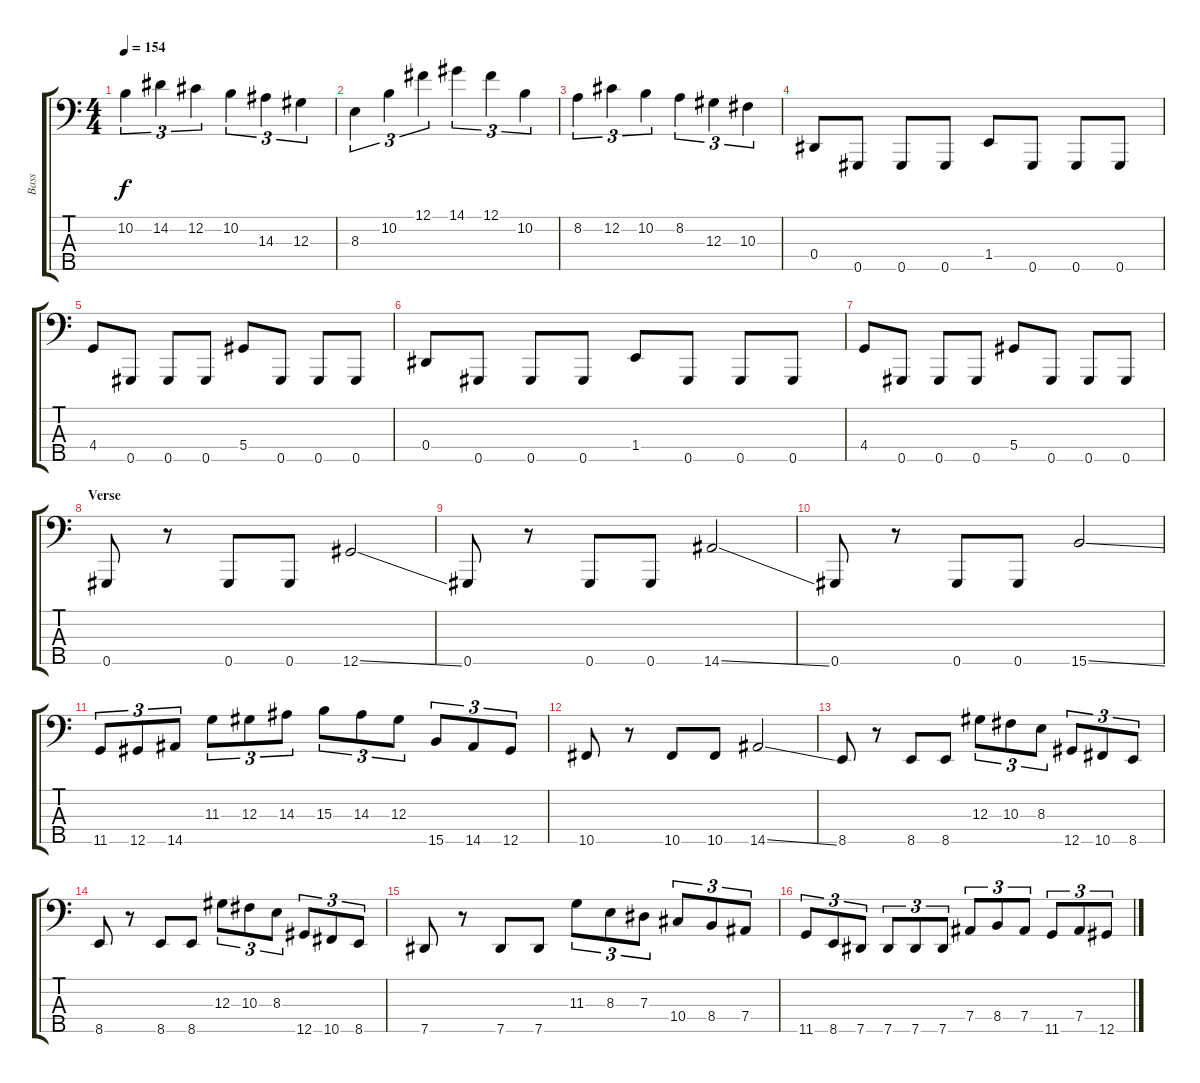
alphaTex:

\track ("Bass" "Bass") {instrument electricbasspick}
\staff {score tabs}
\tuning (Gb2 Db2 Ab1 Eb1 Ab0) {hide}
\ts (4 4)
\tempo 154
\clef f4
\ks c
10.2.4{tu (3 2) dy f} 14.2.4{tu (3 2)} 12.2.4{tu (3 2)} 10.2.4{tu (3 2)} 14.3.4{tu (3 2)} 12.3.4{tu (3 2)} |
8.3.4{tu (3 2)} 10.2.4{tu (3 2)} 12.1.4{tu (3 2)} 14.1.4{tu (3 2)} 12.1.4{tu (3 2)} 10.2.4{tu (3 2)} |
8.2.4{tu (3 2)} 12.2.4{tu (3 2)} 10.2.4{tu (3 2)} 8.2.4{tu (3 2)} 12.3.4{tu (3 2)} 10.3.4{tu (3 2)} |
0.4.8 0.5.8 0.5.8 0.5.8 1.4.8 0.5.8 0.5.8 0.5.8 |
4.4.8 0.5.8 0.5.8 0.5.8 5.4.8 0.5.8 0.5.8 0.5.8 |
0.4.8 0.5.8 0.5.8 0.5.8 1.4.8 0.5.8 0.5.8 0.5.8 |
4.4.8 0.5.8 0.5.8 0.5.8 5.4.8 0.5.8 0.5.8 0.5.8 |
\section ("" "Verse")
0.5.8 r.8 0.5.8 0.5.8 12.5{ss}.2 |
0.5.8 r.8 0.5.8 0.5.8 14.5{ss}.2 |
0.5.8 r.8 0.5.8 0.5.8 15.5{ss}.2 |
11.5.8{tu (3 2)} 12.5.8{tu (3 2)} 14.5.8{tu (3 2)} 11.3.8{tu (3 2)} 12.3.8{tu (3 2)} 14.3.8{tu (3 2)} 15.3.8{tu (3 2)} 14.3.8{tu (3 2)} 12.3.8{tu (3 2)} 15.5.8{tu (3 2)} 14.5.8{tu (3 2)} 12.5.8{tu (3 2)} |
10.5.8 r.8 10.5.8 10.5.8 14.5{ss}.2 |
8.5.8 r.8 8.5.8 8.5.8 12.3.8{tu (3 2)} 10.3.8{tu (3 2)} 8.3.8{tu (3 2)} 12.5.8{tu (3 2)} 10.5.8{tu (3 2)} 8.5.8{tu (3 2)} |
8.5.8 r.8 8.5.8 8.5.8 12.3.8{tu (3 2)} 10.3.8{tu (3 2)} 8.3.8{tu (3 2)} 12.5.8{tu (3 2)} 10.5.8{tu (3 2)} 8.5.8{tu (3 2)} |
7.5.8 r.8 7.5.8 7.5.8 11.3.8{tu (3 2)} 8.3.8{tu (3 2)} 7.3.8{tu (3 2)} 10.4.8{tu (3 2)} 8.4.8{tu (3 2)} 7.4.8{tu (3 2)} |
11.5.8{tu (3 2)} 8.5.8{tu (3 2)} 7.5.8{tu (3 2)} 7.5.8{tu (3 2)} 7.5.8{tu (3 2)} 7.5.8{tu (3 2)} 7.4.8{tu (3 2)} 8.4.8{tu (3 2)} 7.4.8{tu (3 2)} 11.5.8{tu (3 2)} 7.4.8{tu (3 2)} 12.5.8{tu (3 2)}
